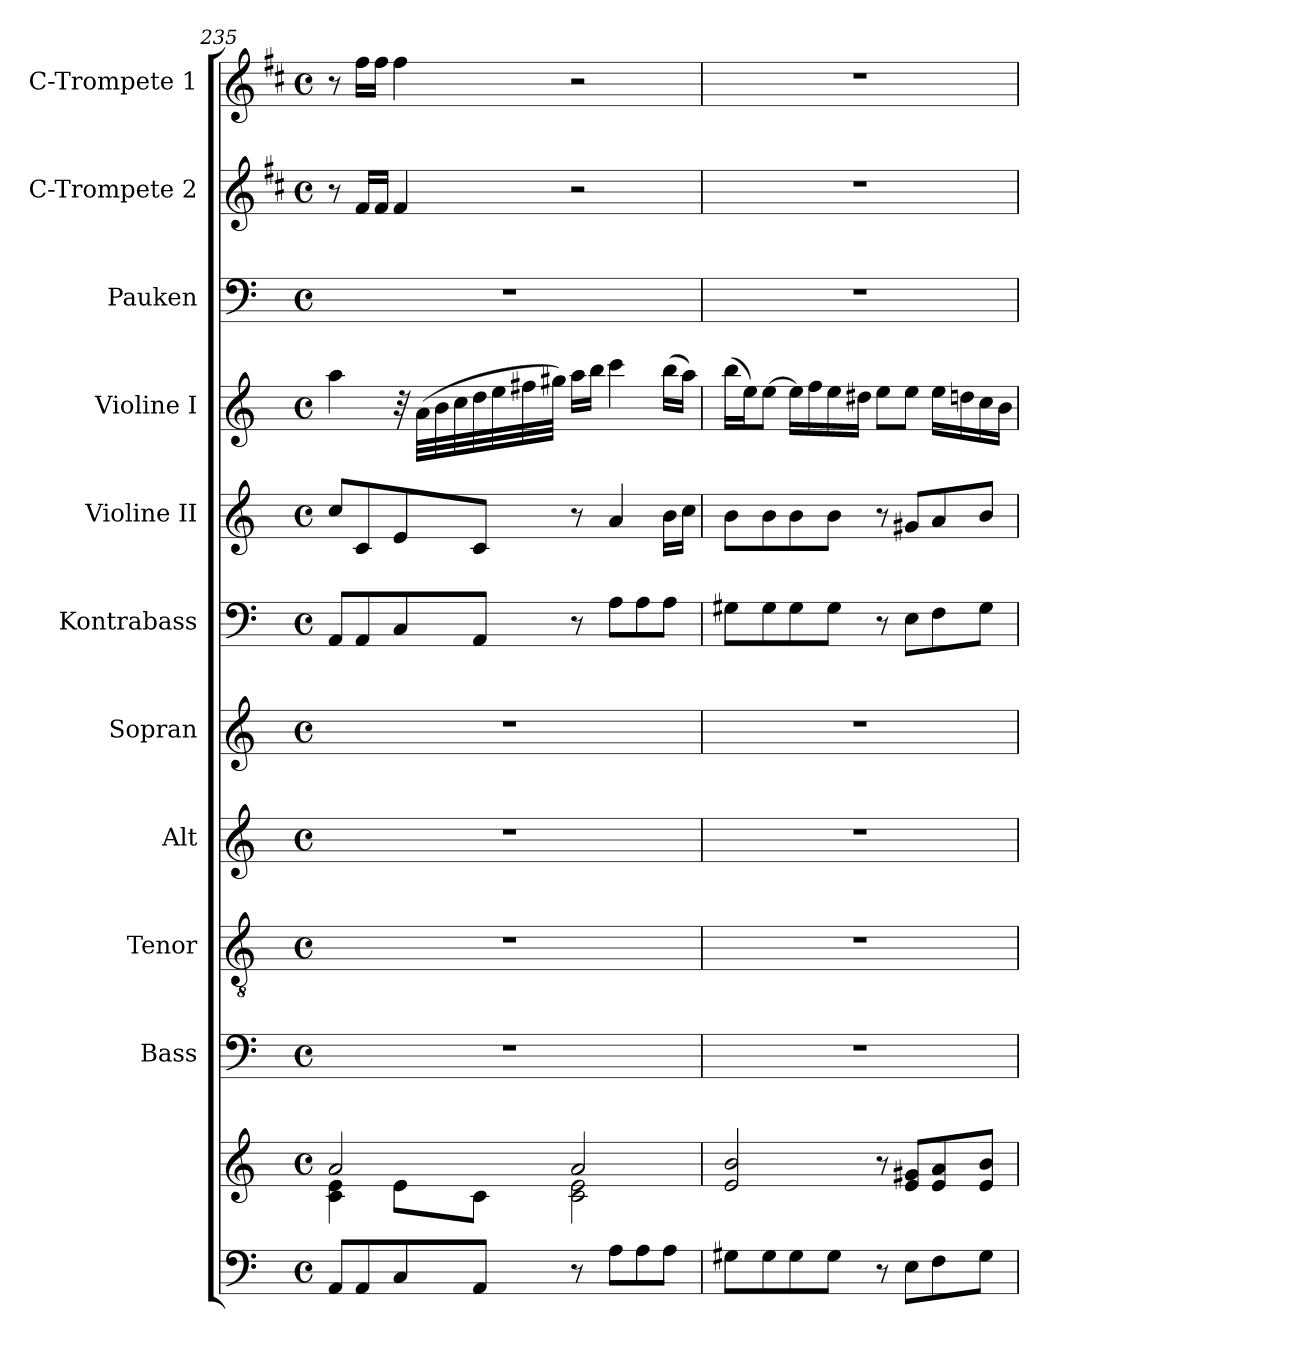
**kern	**kern	**kern	**kern	**kern	**kern	**kern	**kern	**kern	**kern	**kern	**kern
*part11	*part11	*part10	*part9	*part8	*part7	*part6	*part5	*part4	*part3	*part2	*part1
*staff12	*staff11	*staff10	*staff9	*staff8	*staff7	*staff6	*staff5	*staff4	*staff3	*staff2	*staff1
*	*	*I"Bass	*I"Tenor	*I"Alt	*I"Sopran	*I"Kontrabass	*I"Violine II	*I"Violine I	*I"Pauken	*I"C-Trompete 2	*I"C-Trompete 1
*	*	*I'B.	*I'T.	*I'A.	*I'S.	*I'Kb.	*I'Vl. II	*I'Vl. I	*I'Pk.	*I'C Trp. 2	*I'C Trp. 1
*clefF4	*clefG2	*clefF4	*clefGv2	*clefG2	*clefG2	*clefF4	*clefG2	*clefG2	*clefF4	*clefG2	*clefG2
*	*	*	*	*	*	*ITrd7c12	*	*	*	*ITrd1c2	*ITrd1c2
*k[]	*k[]	*k[]	*k[]	*k[]	*k[]	*k[]	*k[]	*k[]	*k[]	*k[]	*k[]
*C:	*C:	*C:	*C:	*C:	*C:	*C:	*C:	*C:	*C:	*C:	*C:
*M4/4	*M4/4	*M4/4	*M4/4	*M4/4	*M4/4	*M4/4	*M4/4	*M4/4	*M4/4	*M4/4	*M4/4
*met(c)	*met(c)	*met(c)	*met(c)	*met(c)	*met(c)	*met(c)	*met(c)	*met(c)	*met(c)	*met(c)	*met(c)
=235	=235	=235	=235	=235	=235	=235	=235	=235	=235	=235	=235
*	*^	*	*	*	*	*	*	*	*	*	*
8AA/L	2a/	4c\ 4e\	1r	1r	1r	1r	8AAA/L	8cc/L	4aa\	1r	8r	8r
8AA/	.	.	.	.	.	.	8AAA/	8c/	.	.	16e/LL	16ee\LL
.	.	.	.	.	.	.	.	.	.	.	16e/JJ	16ee\JJ
8C/	.	8e\L	.	.	.	.	8CC/	8e/	32r	.	4e/	4ee\
.	.	.	.	.	.	.	.	.	(>32a\LLL	.	.	.
.	.	.	.	.	.	.	.	.	32b\	.	.	.
.	.	.	.	.	.	.	.	.	32cc\	.	.	.
8AA/J	.	8c\J	.	.	.	.	8AAA/J	8c/J	32dd\	.	.	.
.	.	.	.	.	.	.	.	.	32ee\	.	.	.
.	.	.	.	.	.	.	.	.	32ff#X\	.	.	.
.	.	.	.	.	.	.	.	.	32gg#X\JJJ)	.	.	.
8r	2a/	2c\ 2e\	.	.	.	.	8r	8r	16aa\LL	.	2r	2r
.	.	.	.	.	.	.	.	.	16bb\JJ	.	.	.
8A\L	.	.	.	.	.	.	8AA\L	4a/	4ccc\	.	.	.
8A\	.	.	.	.	.	.	8AA\	.	.	.	.	.
8A\J	.	.	.	.	.	.	8AA\J	16b\LL	(>16bb\LL	.	.	.
.	.	.	.	.	.	.	.	16cc\JJ	16aa\JJ)	.	.	.
*	*v	*v	*	*	*	*	*	*	*	*	*	*
!!LO:PB:g=z
=236	=236	=236	=236	=236	=236	=236	=236	=236	=236	=236	=236
8G#X\L	2e/ 2b/	1r	1r	1r	1r	8GG#X\L	8b\L	(>16bb\LL	1r	1r	1r
.	.	.	.	.	.	.	.	16ee\J)	.	.	.
8G#\	.	.	.	.	.	8GG#\	8b\	[8ee\J	.	.	.
8G#\	.	.	.	.	.	8GG#\	8b\	16ee\LL]	.	.	.
.	.	.	.	.	.	.	.	16ff\	.	.	.
8G#\J	.	.	.	.	.	8GG#\J	8b\J	16ee\	.	.	.
.	.	.	.	.	.	.	.	16dd#X\JJ	.	.	.
8r	8r	.	.	.	.	8r	8r	8ee\L	.	.	.
8E\L	8e/ 8g#X/L	.	.	.	.	8EE\L	8g#X/L	8ee\J	.	.	.
8F\	8e/ 8a/	.	.	.	.	8FF\	8a/	16ee\LL	.	.	.
.	.	.	.	.	.	.	.	16dd\	.	.	.
8G#\J	8e/ 8b/J	.	.	.	.	8GG#\J	8b/J	16cc\	.	.	.
.	.	.	.	.	.	.	.	16b\JJ	.	.	.
=	=	=	=	=	=	=	=	=	=	=	=
*-	*-	*-	*-	*-	*-	*-	*-	*-	*-	*-	*-
